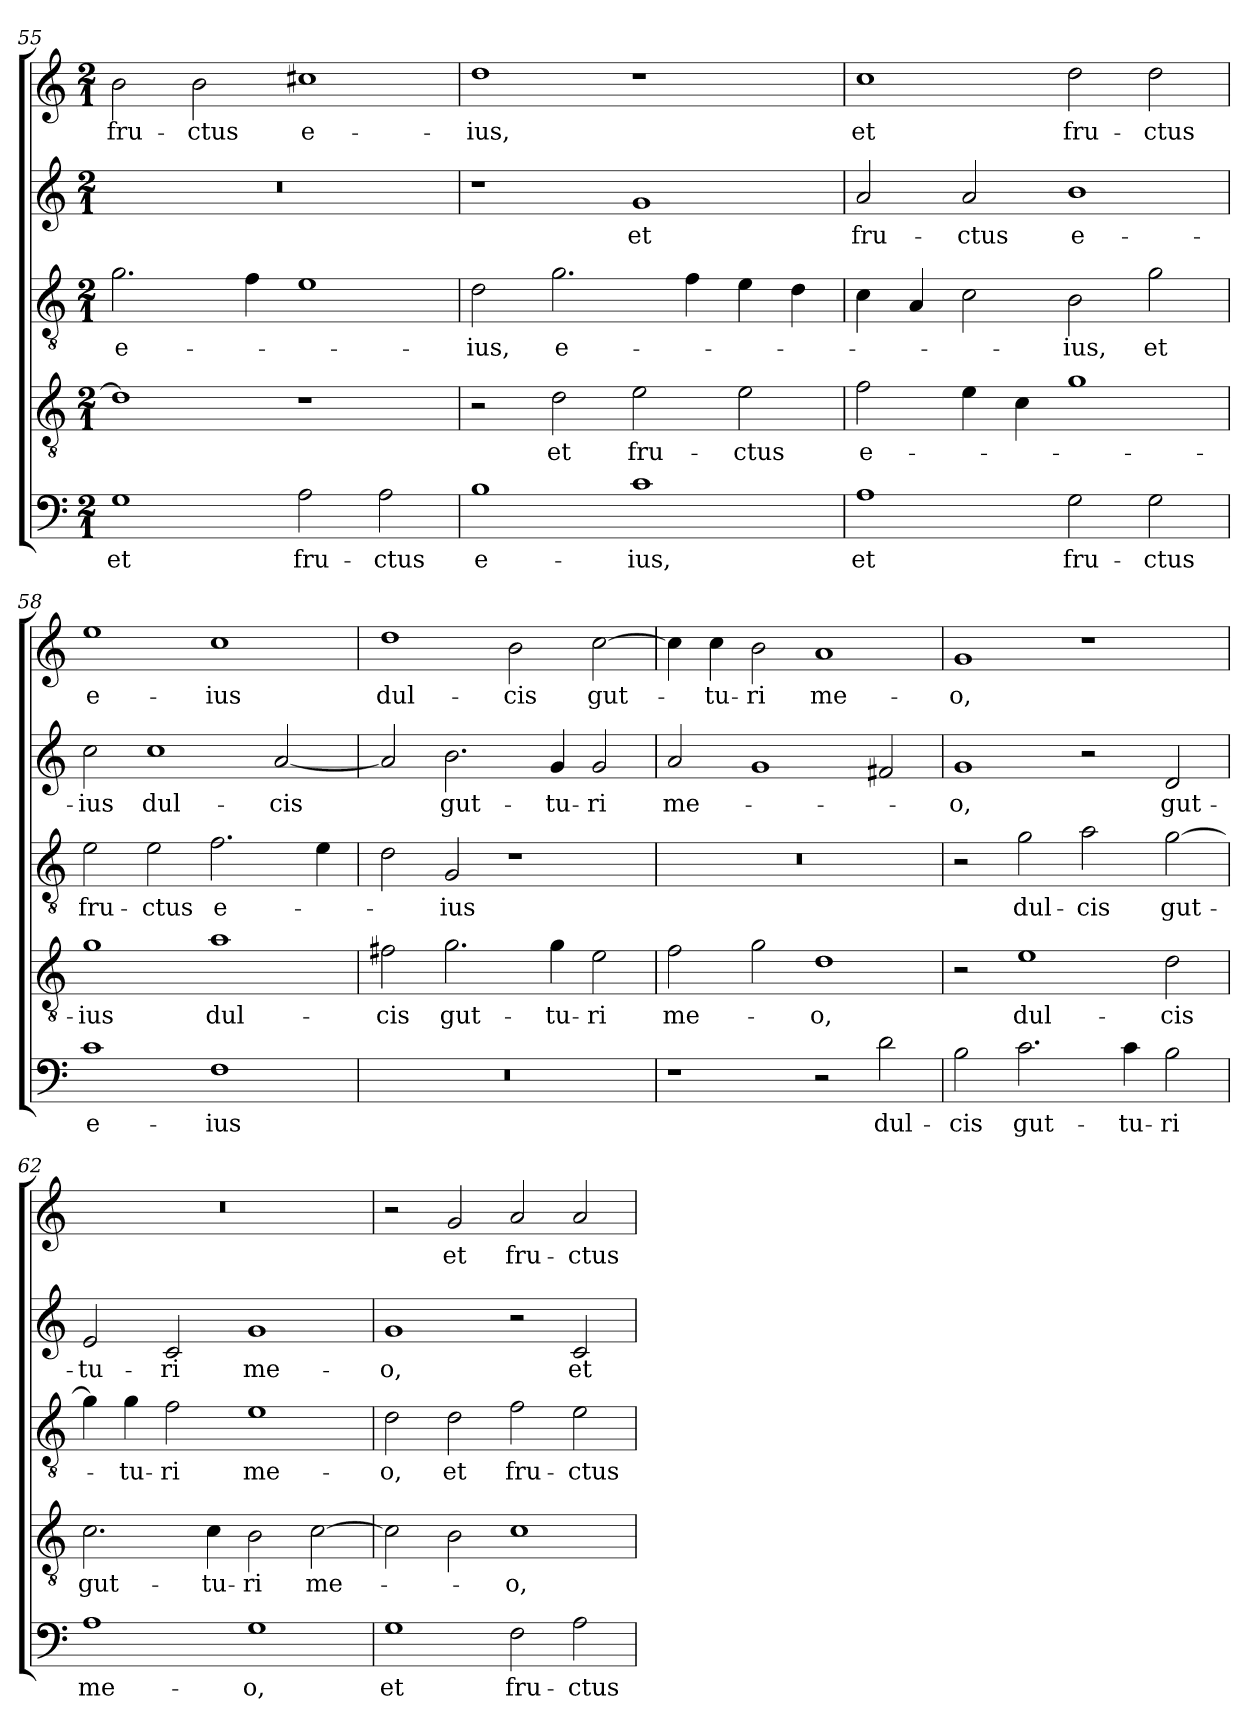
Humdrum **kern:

**kern	**text	**kern	**text	**kern	**text	**kern	**text	**kern	**text
*part5	*part5	*part4	*part4	*part3	*part3	*part2	*part2	*part1	*part1
*staff5	*staff5	*staff4	*staff4	*staff3	*staff3	*staff2	*staff2	*staff1	*staff1
!!LO:LB:g=z
*clefF4	*	*clefGv2	*	*clefGv2	*	*clefG2	*	*clefG2	*
*k[]	*	*k[]	*	*k[]	*	*k[]	*	*k[]	*
*C:	*	*C:	*	*C:	*	*C:	*	*C:	*
*M2/1	*	*M2/1	*	*M2/1	*	*M2/1	*	*M2/1	*
=55	=55	=55	=55	=55	=55	=55	=55	=55	=55
!	!LO:LY:b	!	!	!	!LO:LY:b	!	!	!	!LO:LY:b
1G	et	1d]	.	2.g\	e-	0r	.	2b\	fru-
!	!	!	!	!	!	!	!	!	!LO:LY:b
.	.	.	.	.	.	.	.	2b\	-ctus
.	.	.	.	4f\	.	.	.	.	.
!	!LO:LY:b	!	!	!	!	!	!	!	!LO:LY:b
2A\	fru-	1r	.	1e	.	.	.	1cc#X	e-
!	!LO:LY:b	!	!	!	!	!	!	!	!
2A\	-ctus	.	.	.	.	.	.	.	.
=56	=56	=56	=56	=56	=56	=56	=56	=56	=56
!	!LO:LY:b	!	!	!	!LO:LY:b	!	!	!	!LO:LY:b
1B	e-	2r	.	2d\	-ius,	1r	.	1dd	-ius,
!	!	!	!LO:LY:b	!	!LO:LY:b	!	!	!	!
.	.	2d\	et	2.g\	e-	.	.	.	.
!	!LO:LY:b	!	!LO:LY:b	!	!	!	!LO:LY:b	!	!
1c	-ius,	2e\	fru-	.	.	1g	et	1r	.
.	.	.	.	4f\	.	.	.	.	.
!	!	!	!LO:LY:b	!	!	!	!	!	!
.	.	2e\	-ctus	4e\	.	.	.	.	.
.	.	.	.	4d\	.	.	.	.	.
=57	=57	=57	=57	=57	=57	=57	=57	=57	=57
!	!LO:LY:b	!	!LO:LY:b	!	!	!	!LO:LY:b	!	!LO:LY:b
1A	et	2f\	e-	4c\	.	2a/	fru-	1cc	et
.	.	.	.	4A/	.	.	.	.	.
!	!	!	!	!	!	!	!LO:LY:b	!	!
.	.	4e\	.	2c\	.	2a/	-ctus	.	.
.	.	4c\	.	.	.	.	.	.	.
!	!LO:LY:b	!	!	!	!LO:LY:b	!	!LO:LY:b	!	!LO:LY:b
2G\	fru-	1g	.	2B\	-ius,	1b	e-	2dd\	fru-
!	!LO:LY:b	!	!	!	!LO:LY:b	!	!	!	!LO:LY:b
2G\	-ctus	.	.	2g\	et	.	.	2dd\	-ctus
=58	=58	=58	=58	=58	=58	=58	=58	=58	=58
!	!LO:LY:b	!	!LO:LY:b	!	!LO:LY:b	!	!LO:LY:b	!	!LO:LY:b
1c	e-	1g	-ius	2e\	fru-	2cc\	-ius	1ee	e-
!	!	!	!	!	!LO:LY:b	!	!LO:LY:b	!	!
.	.	.	.	2e\	-ctus	1cc	dul-	.	.
!	!LO:LY:b	!	!LO:LY:b	!	!LO:LY:b	!	!	!	!LO:LY:b
1F	-ius	1a	dul-	2.f\	e-	.	.	1cc	-ius
!	!	!	!	!	!	!	!LO:LY:b	!	!
.	.	.	.	.	.	[2a/	-cis	.	.
.	.	.	.	4e\	.	.	.	.	.
=59	=59	=59	=59	=59	=59	=59	=59	=59	=59
!	!	!	!LO:LY:b	!	!	!	!	!	!LO:LY:b
0r	.	2f#X\	-cis	2d\	.	2a/]	.	1dd	dul-
!	!	!	!LO:LY:b	!	!LO:LY:b	!	!LO:LY:b	!	!
.	.	2.g\	gut-	2G/	-ius	2.b\	gut-	.	.
!	!	!	!	!	!	!	!	!	!LO:LY:b
.	.	.	.	1r	.	.	.	2b\	-cis
!	!	!	!LO:LY:b	!	!	!	!LO:LY:b	!	!
.	.	4g\	-tu-	.	.	4g/	-tu-	.	.
!	!	!	!LO:LY:b	!	!	!	!LO:LY:b	!	!LO:LY:b
.	.	2e\	-ri	.	.	2g/	-ri	[2cc\	gut-
=60	=60	=60	=60	=60	=60	=60	=60	=60	=60
!	!	!	!LO:LY:b	!	!	!	!LO:LY:b	!	!
1r	.	2f\	me-	0r	.	2a/	me-	4cc\]	.
!	!	!	!	!	!	!	!	!	!LO:LY:b
.	.	.	.	.	.	.	.	4cc\	-tu-
!	!	!	!	!	!	!	!	!	!LO:LY:b
.	.	2g\	.	.	.	1g	.	2b\	-ri
!	!	!	!LO:LY:b	!	!	!	!	!	!LO:LY:b
2r	.	1d	-o,	.	.	.	.	1a	me-
!	!LO:LY:b	!	!	!	!	!	!	!	!
2d\	dul-	.	.	.	.	2f#/	.	.	.
!!LO:LB:g=z
=61	=61	=61	=61	=61	=61	=61	=61	=61	=61
!	!LO:LY:b	!	!	!	!	!	!LO:LY:b	!	!LO:LY:b
2B\	-cis	2r	.	2r	.	1g	-o,	1g	-o,
!	!LO:LY:b	!	!LO:LY:b	!	!LO:LY:b	!	!	!	!
2.c\	gut-	1e	dul-	2g\	dul-	.	.	.	.
!	!	!	!	!	!LO:LY:b	!	!	!	!
.	.	.	.	2a\	-cis	2r	.	1r	.
!	!LO:LY:b	!	!	!	!	!	!	!	!
4c\	-tu-	.	.	.	.	.	.	.	.
!	!LO:LY:b	!	!LO:LY:b	!	!LO:LY:b	!	!LO:LY:b	!	!
2B\	-ri	2d\	-cis	[2g\	gut-	2d/	gut-	.	.
=62	=62	=62	=62	=62	=62	=62	=62	=62	=62
!	!LO:LY:b	!	!LO:LY:b	!	!	!	!LO:LY:b	!	!
1A	me-	2.c\	gut-	4g\]	.	2e/	-tu-	0r	.
!	!	!	!	!	!LO:LY:b	!	!	!	!
.	.	.	.	4g\	-tu-	.	.	.	.
!	!	!	!	!	!LO:LY:b	!	!LO:LY:b	!	!
.	.	.	.	2f\	-ri	2c/	-ri	.	.
!	!	!	!LO:LY:b	!	!	!	!	!	!
.	.	4c\	-tu-	.	.	.	.	.	.
!	!LO:LY:b	!	!LO:LY:b	!	!LO:LY:b	!	!LO:LY:b	!	!
1G	-o,	2B\	-ri	1e	me-	1g	me-	.	.
!	!	!	!LO:LY:b	!	!	!	!	!	!
.	.	[2c\	me-	.	.	.	.	.	.
=63	=63	=63	=63	=63	=63	=63	=63	=63	=63
!	!LO:LY:b	!	!	!	!LO:LY:b	!	!LO:LY:b	!	!
1G	et	2c\]	.	2d\	-o,	1g	-o,	2r	.
!	!	!	!	!	!LO:LY:b	!	!	!	!LO:LY:b
.	.	2B\	.	2d\	et	.	.	2g/	et
!	!LO:LY:b	!	!LO:LY:b	!	!LO:LY:b	!	!	!	!LO:LY:b
2F\	fru-	1c	-o,	2f\	fru-	2r	.	2a/	fru-
!	!LO:LY:b	!	!	!	!LO:LY:b	!	!LO:LY:b	!	!LO:LY:b
2A\	-ctus	.	.	2e\	-ctus	2c/	et	2a/	-ctus
=	=	=	=	=	=	=	=	=	=
*-	*-	*-	*-	*-	*-	*-	*-	*-	*-
